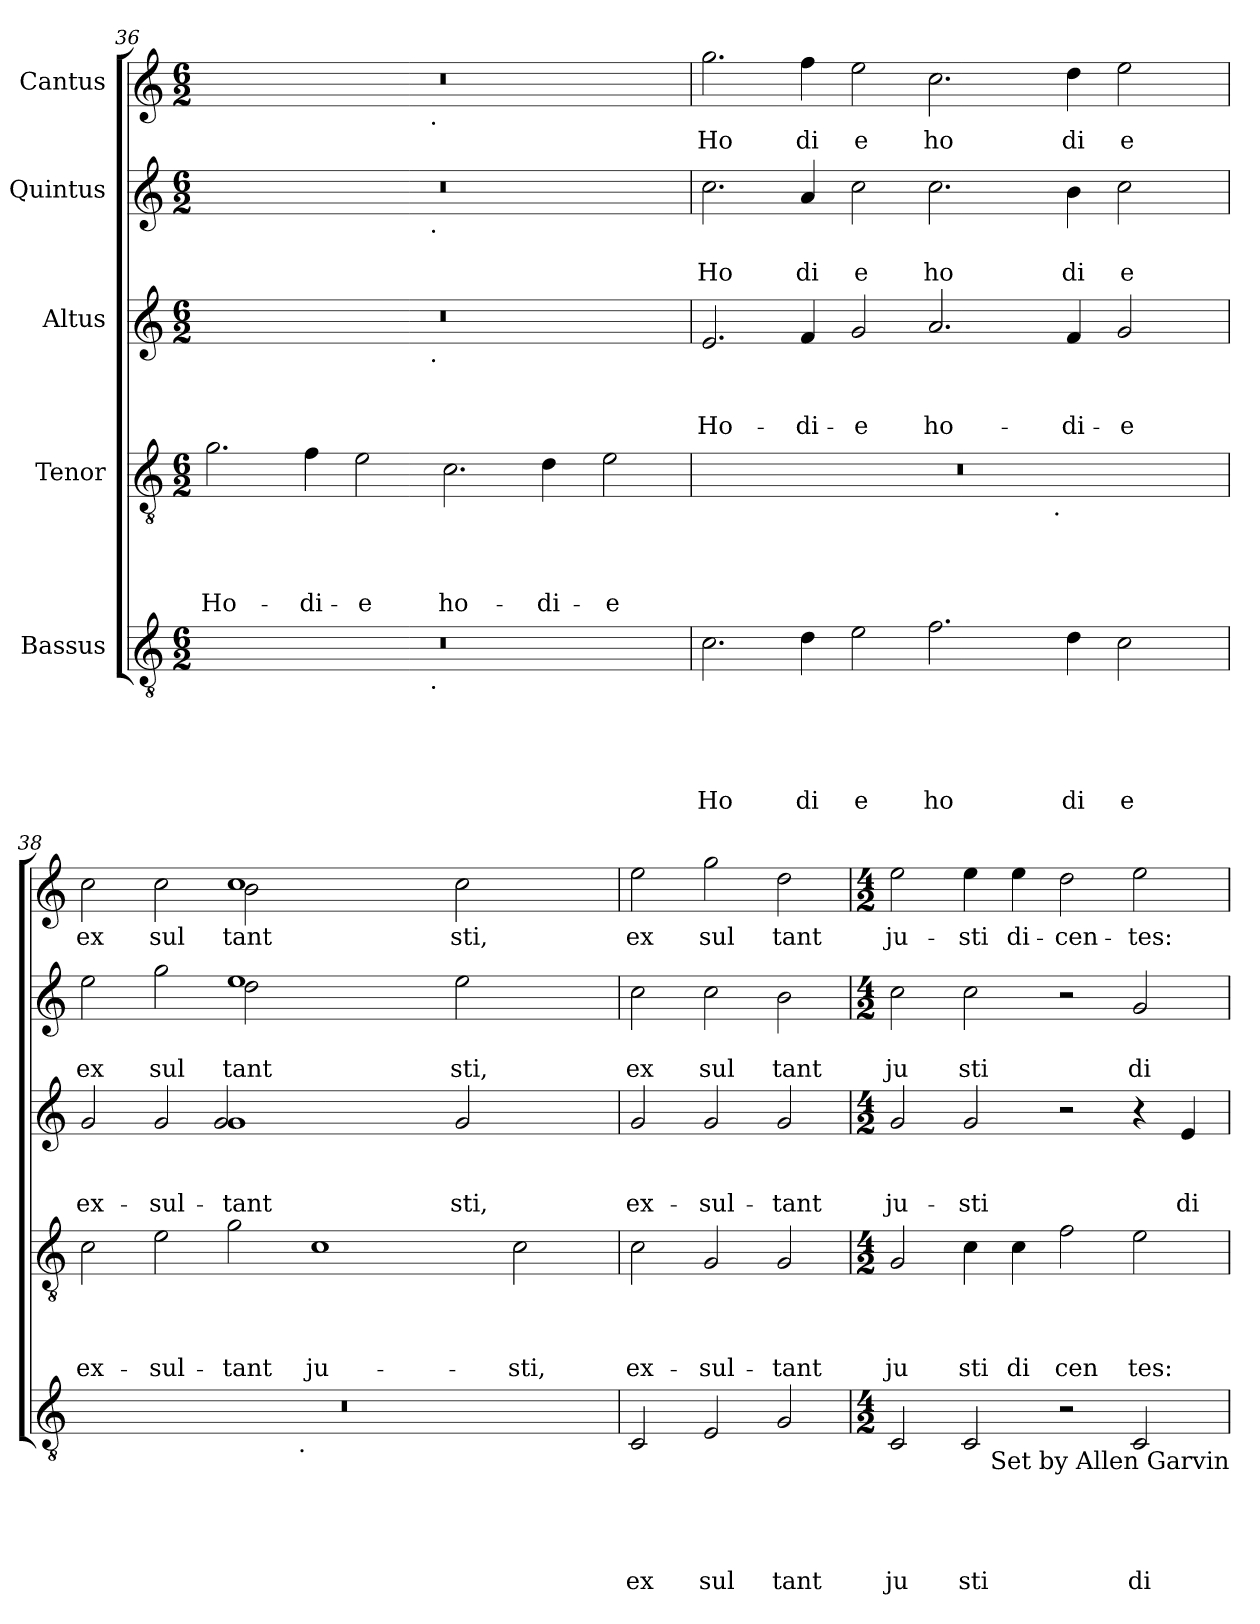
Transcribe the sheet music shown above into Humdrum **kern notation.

**kern	**text	**text	**text	**text	**text	**kern	**text	**text	**text	**text	**kern	**text	**text	**text	**kern	**text	**text	**kern	**text
*part5	*part5	*part5	*part5	*part5	*part5	*part4	*part4	*part4	*part4	*part4	*part3	*part3	*part3	*part3	*part2	*part2	*part2	*part1	*part1
*staff5	*staff5	*staff5	*staff5	*staff5	*staff5	*staff4	*staff4	*staff4	*staff4	*staff4	*staff3	*staff3	*staff3	*staff3	*staff2	*staff2	*staff2	*staff1	*staff1
*I"Bassus	*	*	*	*	*	*I"Tenor	*	*	*	*	*I"Altus	*	*	*	*I"Quintus	*	*	*I"Cantus	*
*clefGv2	*	*	*	*	*	*clefGv2	*	*	*	*	*clefG2	*	*	*	*clefG2	*	*	*clefG2	*
*k[]	*	*	*	*	*	*k[]	*	*	*	*	*k[]	*	*	*	*k[]	*	*	*k[]	*
*C:	*	*	*	*	*	*C:	*	*	*	*	*C:	*	*	*	*C:	*	*	*C:	*
*M6/2	*	*	*	*	*	*M6/2	*	*	*	*	*M6/2	*	*	*	*M6/2	*	*	*M6/2	*
=36	=36	=36	=36	=36	=36	=36	=36	=36	=36	=36	=36	=36	=36	=36	=36	=36	=36	=36	=36
!	!	!	!	!	!	!	!	!	!	!LO:LY:b	!	!	!	!	!	!	!	!	!
*^	*	*	*	*	*	*	*	*	*	*	*^	*	*	*	*^	*	*	*^	*
0.r	1ryy	.	.	.	.	.	2.g\	.	.	.	Ho-	0.r	1ryy	.	.	.	0.r	1ryy	.	.	0.r	1ryy	.
!	!	!	!	!	!	!	!	!	!	!	!LO:LY:b	!	!	!	!	!	!	!	!	!	!	!	!
.	.	.	.	.	.	.	4f\	.	.	.	-di-	.	.	.	.	.	.	.	.	.	.	.	.
!	!	!	!	!	!	!	!	!	!	!	!LO:LY:b	!	!	!	!	!	!	!	!	!	!	!	!
.	4...ryy	.	.	.	.	.	2e\	.	.	.	-e	.	4...ryy	.	.	.	.	4...ryy	.	.	.	4...ryy	.
!	!	!	!	!	!	!	!	!	!	!	!	!	!	!	!	!	!	!	!	!	!	!LO:TX:b:t=.	!
!	!	!	!	!	!	!	!	!	!	!	!	!	!	!	!	!	!	!LO:TX:b:t=.	!	!	!	!	!
!	!	!	!	!	!	!	!	!	!	!	!	!	!LO:TX:b:t=.	!	!	!	!	!	!	!	!	!	!
!	!LO:TX:b:t=.	!	!	!	!	!	!	!	!	!	!	!	!	!	!	!	!	!	!	!	!	!	!
.	1ryy	.	.	.	.	.	.	.	.	.	.	.	1ryy	.	.	.	.	1ryy	.	.	.	1ryy	.
!	!	!	!	!	!	!	!	!	!	!	!LO:LY:b	!	!	!	!	!	!	!	!	!	!	!	!
.	.	.	.	.	.	.	2.c\	.	.	.	ho-	.	.	.	.	.	.	.	.	.	.	.	.
!	!	!	!	!	!	!	!	!	!	!	!LO:LY:b	!	!	!	!	!	!	!	!	!	!	!	!
.	.	.	.	.	.	.	4d\	.	.	.	-di-	.	.	.	.	.	.	.	.	.	.	.	.
.	2ryy	.	.	.	.	.	.	.	.	.	.	.	2ryy	.	.	.	.	2ryy	.	.	.	2ryy	.
!	!	!	!	!	!	!	!	!	!	!	!LO:LY:b	!	!	!	!	!	!	!	!	!	!	!	!
.	.	.	.	.	.	.	2e\	.	.	.	-e	.	.	.	.	.	.	.	.	.	.	.	.
.	32ryy	.	.	.	.	.	.	.	.	.	.	.	32ryy	.	.	.	.	32ryy	.	.	.	32ryy	.
=37	=37	=37	=37	=37	=37	=37	=37	=37	=37	=37	=37	=37	=37	=37	=37	=37	=37	=37	=37	=37	=37	=37	=37
!	!	!	!	!	!	!LO:LY:b	!	!	!	!	!	!	!	!	!	!LO:LY:b	!	!	!	!LO:LY:b	!	!	!LO:LY:b
*	*	*	*	*	*	*	*	*	*	*	*	*v	*v	*	*	*	*	*	*	*	*v	*v	*
*v	*v	*	*	*	*	*	*^	*	*	*	*	*	*	*	*	*v	*v	*	*	*	*
2.c\	.	.	.	.	Ho	0.r	1ryy	.	.	.	.	2.e/	.	.	Ho-	2.cc\	.	Ho	2.gg\	Ho
!	!	!	!	!	!LO:LY:b	!	!	!	!	!	!	!	!	!	!LO:LY:b	!	!	!LO:LY:b	!	!LO:LY:b
4d\	.	.	.	.	di	.	.	.	.	.	.	4f/	.	.	-di-	4a/	.	di	4ff\	di
!	!	!	!	!	!LO:LY:b	!	!	!	!	!	!	!	!	!	!LO:LY:b	!	!	!LO:LY:b	!	!LO:LY:b
2e\	.	.	.	.	e	.	1ryy	.	.	.	.	2g/	.	.	-e	2cc\	.	e	2ee\	e
!	!	!	!	!	!LO:LY:b	!	!	!	!	!	!	!	!	!	!LO:LY:b	!	!	!LO:LY:b	!	!LO:LY:b
2.f\	.	.	.	.	ho	.	.	.	.	.	.	2.a/	.	.	ho-	2.cc\	.	ho	2.cc\	ho
.	.	.	.	.	.	.	8..ryy	.	.	.	.	.	.	.	.	.	.	.	.	.
!	!	!	!	!	!	!	!LO:TX:b:t=.	!	!	!	!	!	!	!	!	!	!	!	!	!
.	.	.	.	.	.	.	2ryy	.	.	.	.	.	.	.	.	.	.	.	.	.
!	!	!	!	!	!LO:LY:b	!	!	!	!	!	!	!	!	!	!LO:LY:b	!	!	!LO:LY:b	!	!LO:LY:b
4d\	.	.	.	.	di	.	.	.	.	.	.	4f/	.	.	-di-	4b\	.	di	4dd\	di
!	!	!	!	!	!LO:LY:b	!	!	!	!	!	!	!	!	!	!LO:LY:b	!	!	!LO:LY:b	!	!LO:LY:b
2c\	.	.	.	.	e	.	.	.	.	.	.	2g/	.	.	-e	2cc\	.	e	2ee\	e
.	.	.	.	.	.	.	4ryy	.	.	.	.	.	.	.	.	.	.	.	.	.
.	.	.	.	.	.	.	32ryy	.	.	.	.	.	.	.	.	.	.	.	.	.
=38	=38	=38	=38	=38	=38	=38	=38	=38	=38	=38	=38	=38	=38	=38	=38	=38	=38	=38	=38	=38
!	!	!	!	!	!	!	!	!	!	!	!LO:LY:b	!	!	!	!LO:LY:b	!	!	!LO:LY:b	!	!LO:LY:b
*^	*	*	*	*	*	*	*	*	*	*	*	*^	*	*	*	*^	*	*	*^	*
*	*	*	*	*	*	*	*v	*v	*	*	*	*	*	*^	*	*	*	*	*^	*	*	*	*^	*
0.r	1ryy	.	.	.	.	.	2c\	.	.	.	ex-	2g/	1ryy	0ryy	.	.	ex-	2ee\	1ryy	0ryy	.	ex	2cc\	1ryy	0ryy	ex
!	!	!	!	!	!	!	!	!	!	!	!LO:LY:b	!	!	!	!	!	!LO:LY:b	!	!	!	!	!LO:LY:b	!	!	!	!LO:LY:b
.	.	.	.	.	.	.	2e\	.	.	.	-sul-	2g/	.	.	.	.	-sul-	2gg\	.	.	.	sul	2cc\	.	.	sul
!	!	!	!	!	!	!	!	!	!	!	!LO:LY:b	!	!	!	!	!	!LO:LY:b	!	!	!	!	!	!	!	!	!
!	!	!	!	!	!	!	!	!	!	!	!	!	!	!	!	!	!LO:LY:b	!	!	!	!	!LO:LY:b	!	!	!	!
!	!	!	!	!	!	!	!	!	!	!	!	!	!	!	!	!	!	!	!	!	!	!LO:LY:b	!	!	!	!LO:LY:b
!	!	!	!	!	!	!	!	!	!	!	!	!	!	!	!	!	!	!	!	!	!	!	!	!	!	!LO:LY:b
.	4...ryy	.	.	.	.	.	2g\	.	.	.	-tant	1g	2g/	.	.	.	-tant	1ee	2dd\	.	.	tant	1cc	2b\	.	tant
!	!LO:TX:b:t=.	!	!	!	!	!	!	!	!	!	!	!	!	!	!	!	!	!	!	!	!	!	!	!	!	!
.	1ryy	.	.	.	.	.	.	.	.	.	.	.	.	.	.	.	.	.	.	.	.	.	.	.	.	.
!	!	!	!	!	!	!	!	!	!	!	!LO:LY:b	!	!	!	!	!	!	!	!	!	!	!	!	!	!	!
.	.	.	.	.	.	.	1c	.	.	.	ju-	.	4ryy	.	.	.	.	.	4ryy	.	.	.	.	4ryy	.	.
.	.	.	.	.	.	.	.	.	.	.	.	.	1ryy	.	.	.	.	.	1ryy	.	.	.	.	1ryy	.	.
.	.	.	.	.	.	.	.	.	.	.	.	4ryy	.	4ryy	.	.	.	4ryy	.	4ryy	.	.	4ryy	.	4ryy	.
!	!	!	!	!	!	!	!	!	!	!	!	!	!	!	!	!	!LO:LY:b	!	!	!	!	!LO:LY:b	!	!	!	!LO:LY:b
.	.	.	.	.	.	.	.	.	.	.	.	2.ryy	.	2g/	.	.	sti,	2.ryy	.	2ee\	.	sti,	2.ryy	.	2cc\	sti,
.	2ryy	.	.	.	.	.	.	.	.	.	.	.	.	.	.	.	.	.	.	.	.	.	.	.	.	.
!	!	!	!	!	!	!	!	!	!	!	!LO:LY:b	!	!	!	!	!	!	!	!	!	!	!	!	!	!	!
.	.	.	.	.	.	.	2c\	.	.	.	-sti,	.	.	.	.	.	.	.	.	.	.	.	.	.	.	.
.	.	.	.	.	.	.	.	.	.	.	.	.	4ryy	4ryy	.	.	.	.	4ryy	4ryy	.	.	.	4ryy	4ryy	.
.	32ryy	.	.	.	.	.	.	.	.	.	.	.	.	.	.	.	.	.	.	.	.	.	.	.	.	.
=39	=39	=39	=39	=39	=39	=39	=39	=39	=39	=39	=39	=39	=39	=39	=39	=39	=39	=39	=39	=39	=39	=39	=39	=39	=39	=39
!	!	!	!	!	!	!LO:LY:b	!	!	!	!	!LO:LY:b	!	!	!	!	!	!LO:LY:b	!	!	!	!	!LO:LY:b	!	!	!	!LO:LY:b
*	*	*	*	*	*	*	*	*	*	*	*	*v	*v	*v	*	*	*	*	*	*	*	*	*v	*v	*v	*
*v	*v	*	*	*	*	*	*	*	*	*	*	*	*	*	*	*v	*v	*v	*	*	*	*
2C/	.	.	.	.	ex	2c\	.	.	.	ex-	2g/	.	.	ex-	2cc\	.	ex	2ee\	ex
!	!	!	!	!	!LO:LY:b	!	!	!	!	!LO:LY:b	!	!	!	!LO:LY:b	!	!	!LO:LY:b	!	!LO:LY:b
2E/	.	.	.	.	sul	2G/	.	.	.	-sul-	2g/	.	.	-sul-	2cc\	.	sul	2gg\	sul
!	!	!	!	!	!LO:LY:b	!	!	!	!	!LO:LY:b	!	!	!	!LO:LY:b	!	!	!LO:LY:b	!	!LO:LY:b
2G/	.	.	.	.	tant	2G/	.	.	.	-tant	2g/	.	.	-tant	2b\	.	tant	2dd\	tant
!!LO:LB:g=z
=40	=40	=40	=40	=40	=40	=40	=40	=40	=40	=40	=40	=40	=40	=40	=40	=40	=40	=40	=40
*M4/2	*	*	*	*	*	*M4/2	*	*	*	*	*M4/2	*	*	*	*M4/2	*	*	*M4/2	*
!	!	!	!	!	!LO:LY:b	!	!	!	!	!LO:LY:b	!	!	!	!LO:LY:b	!	!	!LO:LY:b	!	!LO:LY:b
2C/	.	.	.	.	ju	2G/	.	.	.	ju	2g/	.	.	ju-	2cc\	.	ju	2ee\	ju-
!	!	!	!	!	!LO:LY:b	!	!	!	!	!LO:LY:b	!	!	!	!LO:LY:b	!	!	!LO:LY:b	!	!LO:LY:b
2C/	.	.	.	.	sti	4c\	.	.	.	sti	2g/	.	.	-sti	2cc\	.	sti	4ee\	-sti
!	!	!	!	!	!	!	!	!	!	!LO:LY:b	!	!	!	!	!	!	!	!	!LO:LY:b
.	.	.	.	.	.	4c\	.	.	.	di	.	.	.	.	.	.	.	4ee\	di-
!	!	!	!	!	!	!	!	!	!	!LO:LY:b	!	!	!	!	!	!	!	!	!LO:LY:b
2r	.	.	.	.	.	2f\	.	.	.	cen	2r	.	.	.	2r	.	.	2dd\	-cen-
!	!	!	!	!	!LO:LY:b	!	!	!	!	!LO:LY:b	!	!	!	!	!	!	!LO:LY:b	!	!LO:LY:b
2C/	.	.	.	.	di	2e\	.	.	.	tes:	4r	.	.	.	2g/	.	di	2ee\	-tes:
!	!	!	!	!	!	!	!	!	!	!	!	!	!	!LO:LY:b	!	!	!	!	!
.	.	.	.	.	.	.	.	.	.	.	4e/	.	.	di-	.	.	.	.	.
!LO:TX:b:t=Set by Allen Garvin	!	!	!	!	!	!	!	!	!	!	!	!	!	!	!	!	!	!	!
=	=	=	=	=	=	=	=	=	=	=	=	=	=	=	=	=	=	=	=
*-	*-	*-	*-	*-	*-	*-	*-	*-	*-	*-	*-	*-	*-	*-	*-	*-	*-	*-	*-
